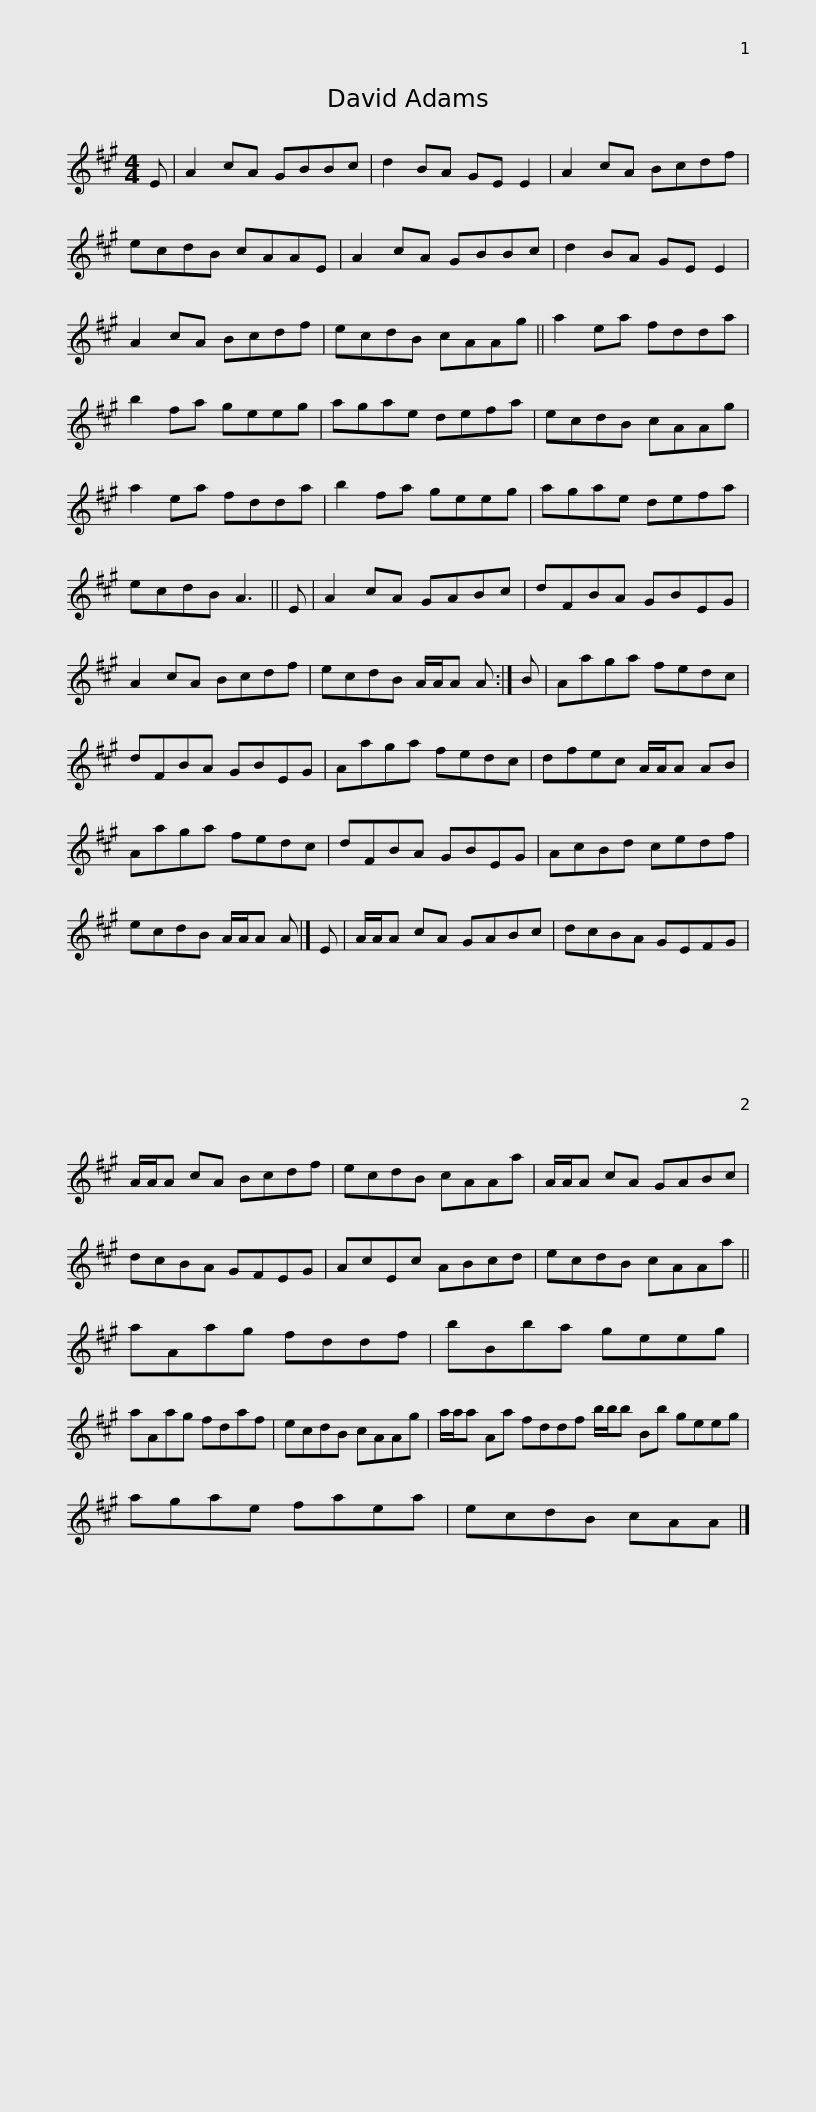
X:1
L:1/8
M:4/4
I:linebreak $
K:A
V:1 treble
V:1
 E | A2 cA GBBc | d2 BA GE E2 | A2 cA Bcdf | ecdB cAAE | %5
 A2 cA GBBc | d2 BA GE E2 |$ A2 cA Bcdf | ecdB cAAg || a2 ea fdda | %10
 b2 fa geeg | agae defa |$ ecdB cAAg | a2 ea fdda | b2 fa geeg | %15
 agae defa | ecdB A3 || E |$ A2 cA GABc | dFBA GBEG | %20
 A2 cA Bcdf | ecdB A/A/A A :| B | Aaga fedc |$ dFBA GBEG | %25
 Aaga fedc | dfec A/A/A AB | Aaga fedc | dFBA GBEG |$ AcBd cedf | %30
 ecdB A/A/A A |] E | A/A/A cA GABc | dcBA GEFG | A/A/A cA Bcdf |$ %35
 ecdB cAAa | A/A/A cA GABc | dcBA GFEG | AcEc ABcd | ecdB cAAa ||$ %40
 aAag fddf | bBba geeg | aAag fdaf | ecdB cAAg |$ a/a/a Aa fddf b/b/b Bb geeg | %45
 agae faea | ecdB cAA |] %47
